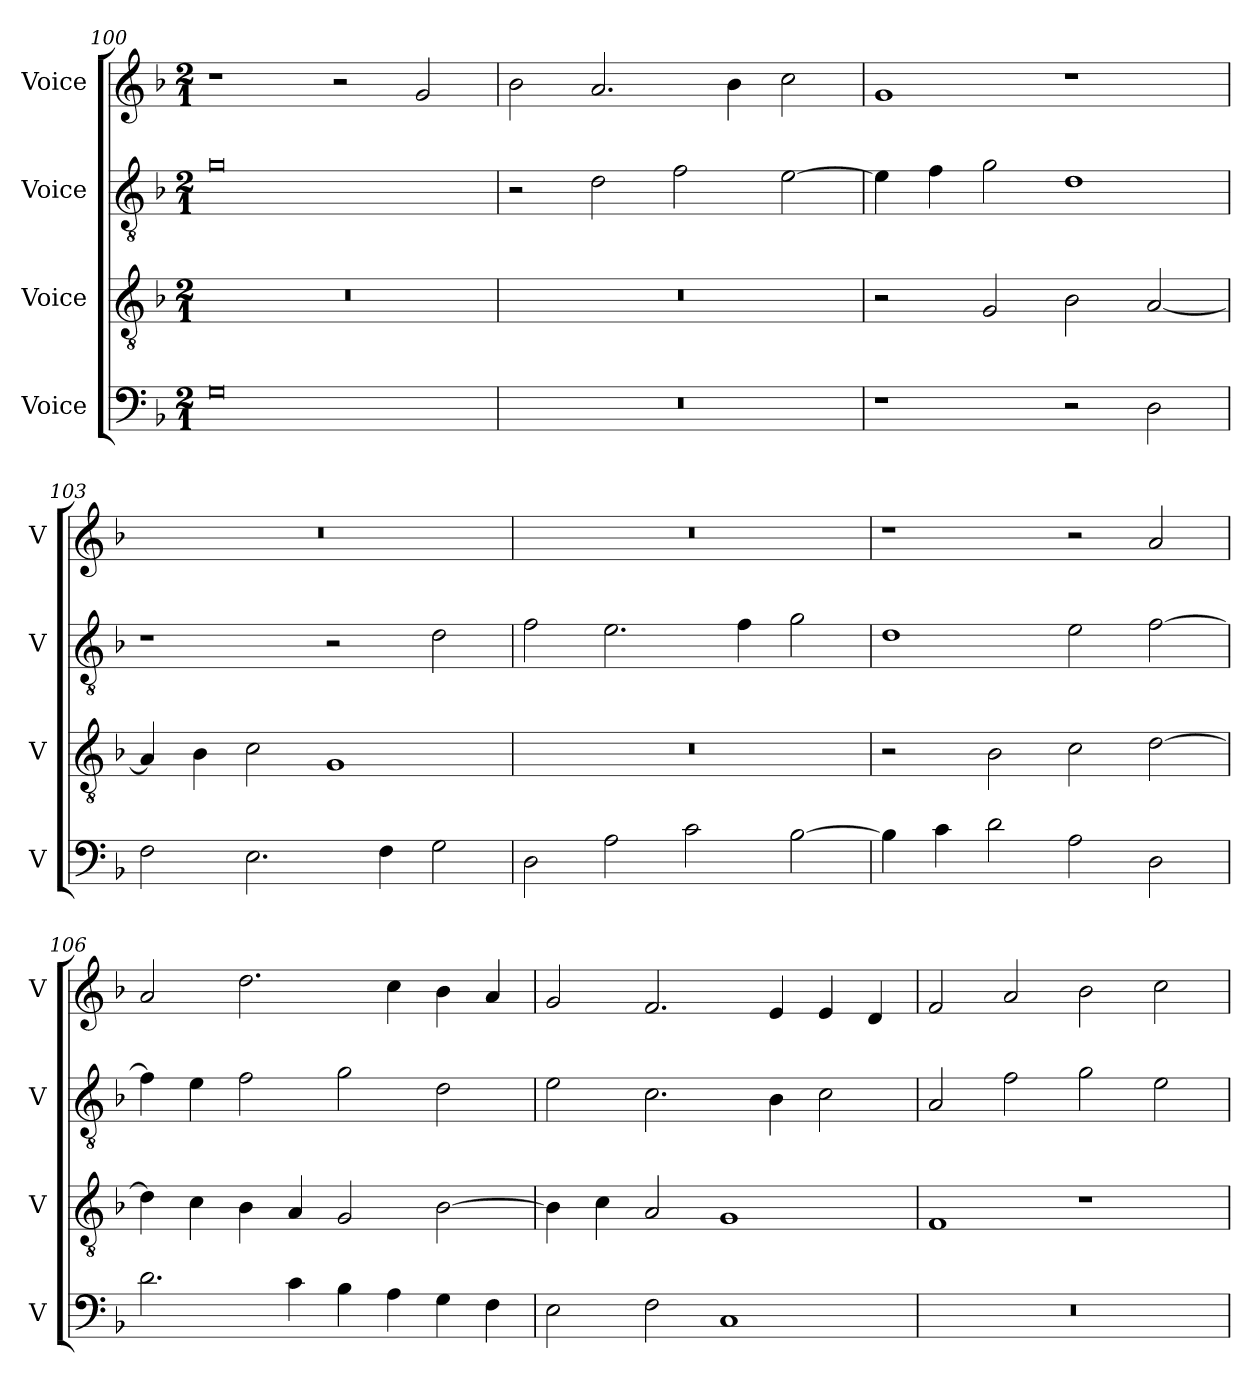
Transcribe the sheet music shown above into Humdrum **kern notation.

**kern	**kern	**kern	**kern
*part4	*part3	*part2	*part1
*staff4	*staff3	*staff2	*staff1
*I"Voice	*I"Voice	*I"Voice	*I"Voice
*I'V	*I'V	*I'V	*I'V
!!LO:LB:g=z
*clefF4	*clefGv2	*clefGv2	*clefG2
*k[b-]	*k[b-]	*k[b-]	*k[b-]
*M2/1	*M2/1	*M2/1	*M2/1
=100	=100	=100	=100
0G	0r	0g	1r
.	.	.	2r
.	.	.	2g/
=101	=101	=101	=101
0r	0r	2r	2b-\
.	.	2d\	2.a/
.	.	2f\	.
.	.	.	4b-\
.	.	[2e\	2cc\
=102	=102	=102	=102
1r	2r	4e\]	1g
.	.	4f\	.
.	2G/	2g\	.
2r	2B-\	1d	1r
2D\	[2A/	.	.
=103	=103	=103	=103
2F\	4A/]	1r	0r
.	4B-\	.	.
2.E\	2c\	.	.
.	1G	2r	.
4F\	.	.	.
2G\	.	2d\	.
!!LO:LB:g=z
=104	=104	=104	=104
2D\	0r	2f\	0r
2A\	.	2.e\	.
2c\	.	.	.
.	.	4f\	.
[2B-\	.	2g\	.
=105	=105	=105	=105
4B-\]	2r	1d	1r
4c\	.	.	.
2d\	2B-\	.	.
2A\	2c\	2e\	2r
2D\	[2d\	[2f\	2a/
=106	=106	=106	=106
2.d\	4d\]	4f\]	2a/
.	4c\	4e\	.
.	4B-\	2f\	2.dd\
4c\	4A/	.	.
4B-\	2G/	2g\	.
4A\	.	.	4cc\
4G\	[2B-\	2d\	4b-\
4F\	.	.	4a/
!!LO:PB:g=z
=107	=107	=107	=107
2E\	4B-\]	2e\	2g/
.	4c\	.	.
2F\	2A/	2.c\	2.f/
1C	1G	.	.
.	.	4B-\	4e/
.	.	2c\	4e/
.	.	.	4d/
=108	=108	=108	=108
0r	1F	2A/	2f/
.	.	2f\	2a/
.	1r	2g\	2b-\
.	.	2e\	2cc\
=	=	=	=
*-	*-	*-	*-
